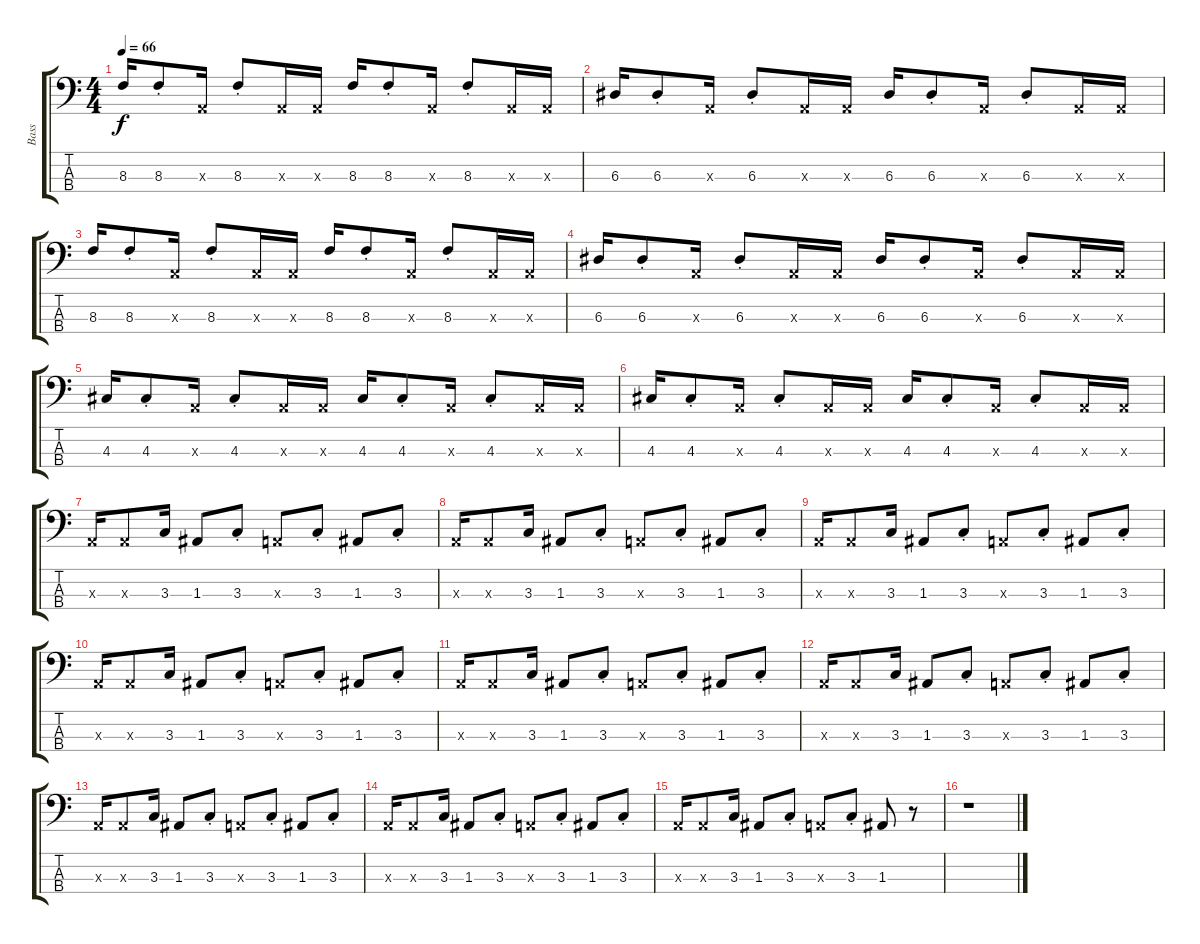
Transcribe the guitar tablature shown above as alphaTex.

\track ("Bass" "Bass") {instrument electricbassfinger}
\staff {score tabs}
\tuning (G2 D2 A1 E1) {hide}
\ts (4 4)
\tempo 66
\clef f4
\ks c
8.3.16{dy f} 8.3{st}.8 0.3{x}.16 8.3{st}.8 0.3{x}.16 0.3{x}.16 8.3.16 8.3{st}.8 0.3{x}.16 8.3{st}.8 0.3{x}.16 0.3{x}.16 |
6.3.16 6.3{st}.8 0.3{x}.16 6.3{st}.8 0.3{x}.16 0.3{x}.16 6.3.16 6.3{st}.8 0.3{x}.16 6.3{st}.8 0.3{x}.16 0.3{x}.16 |
8.3.16 8.3{st}.8 0.3{x}.16 8.3{st}.8 0.3{x}.16 0.3{x}.16 8.3.16 8.3{st}.8 0.3{x}.16 8.3{st}.8 0.3{x}.16 0.3{x}.16 |
6.3.16 6.3{st}.8 0.3{x}.16 6.3{st}.8 0.3{x}.16 0.3{x}.16 6.3.16 6.3{st}.8 0.3{x}.16 6.3{st}.8 0.3{x}.16 0.3{x}.16 |
4.3.16 4.3{st}.8 0.3{x}.16 4.3{st}.8 0.3{x}.16 0.3{x}.16 4.3.16 4.3{st}.8 0.3{x}.16 4.3{st}.8 0.3{x}.16 0.3{x}.16 |
4.3.16 4.3{st}.8 0.3{x}.16 4.3{st}.8 0.3{x}.16 0.3{x}.16 4.3.16 4.3{st}.8 0.3{x}.16 4.3{st}.8 0.3{x}.16 0.3{x}.16 |
0.3{x}.16 0.3{x}.8 3.3.16 1.3.8 3.3{st}.8 0.3{x}.8 3.3{st}.8 1.3.8 3.3{st}.8 |
0.3{x}.16 0.3{x}.8 3.3.16 1.3.8 3.3{st}.8 0.3{x}.8 3.3{st}.8 1.3.8 3.3{st}.8 |
0.3{x}.16 0.3{x}.8 3.3.16 1.3.8 3.3{st}.8 0.3{x}.8 3.3{st}.8 1.3.8 3.3{st}.8 |
0.3{x}.16 0.3{x}.8 3.3.16 1.3.8 3.3{st}.8 0.3{x}.8 3.3{st}.8 1.3.8 3.3{st}.8 |
0.3{x}.16 0.3{x}.8 3.3.16 1.3.8 3.3{st}.8 0.3{x}.8 3.3{st}.8 1.3.8 3.3{st}.8 |
0.3{x}.16 0.3{x}.8 3.3.16 1.3.8 3.3{st}.8 0.3{x}.8 3.3{st}.8 1.3.8 3.3{st}.8 |
0.3{x}.16 0.3{x}.8 3.3.16 1.3.8 3.3{st}.8 0.3{x}.8 3.3{st}.8 1.3.8 3.3{st}.8 |
0.3{x}.16 0.3{x}.8 3.3.16 1.3.8 3.3{st}.8 0.3{x}.8 3.3{st}.8 1.3.8 3.3{st}.8 |
0.3{x}.16 0.3{x}.8 3.3.16 1.3.8 3.3{st}.8 0.3{x}.8 3.3{st}.8 1.3.8 r.8 |
r.1
